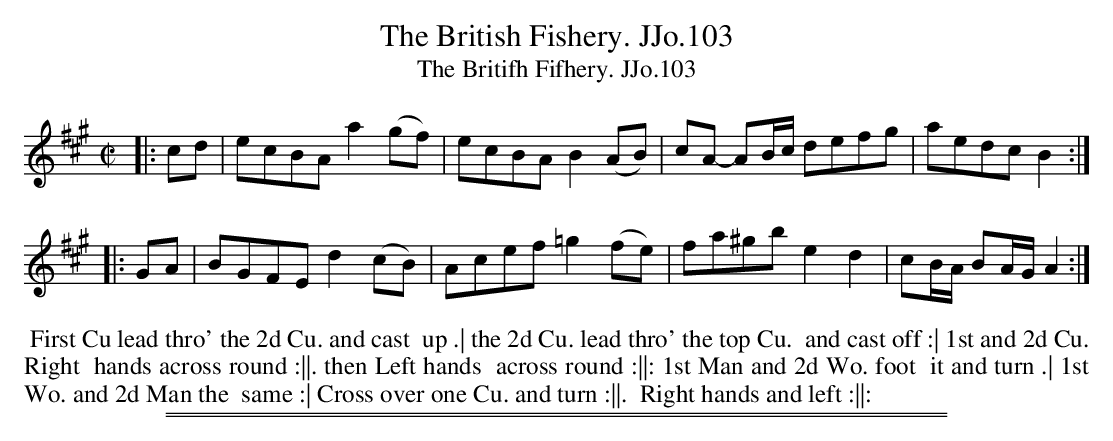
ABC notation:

X:1
T: British Fishery. JJo.103, The
T: Britifh Fifhery. JJo.103, The
M:C|
L:1/8
K:A
|: cd |\
ecBA a2(gf) | ecBA B2(AB) |\
cA- AB/c/ defg | aedc B2 :|
|: GA |\
BGFE d2(cB) | Acef =g2(fe) |\
fa^gb e2d2 | cB/A/ BA/G/A2 :|
